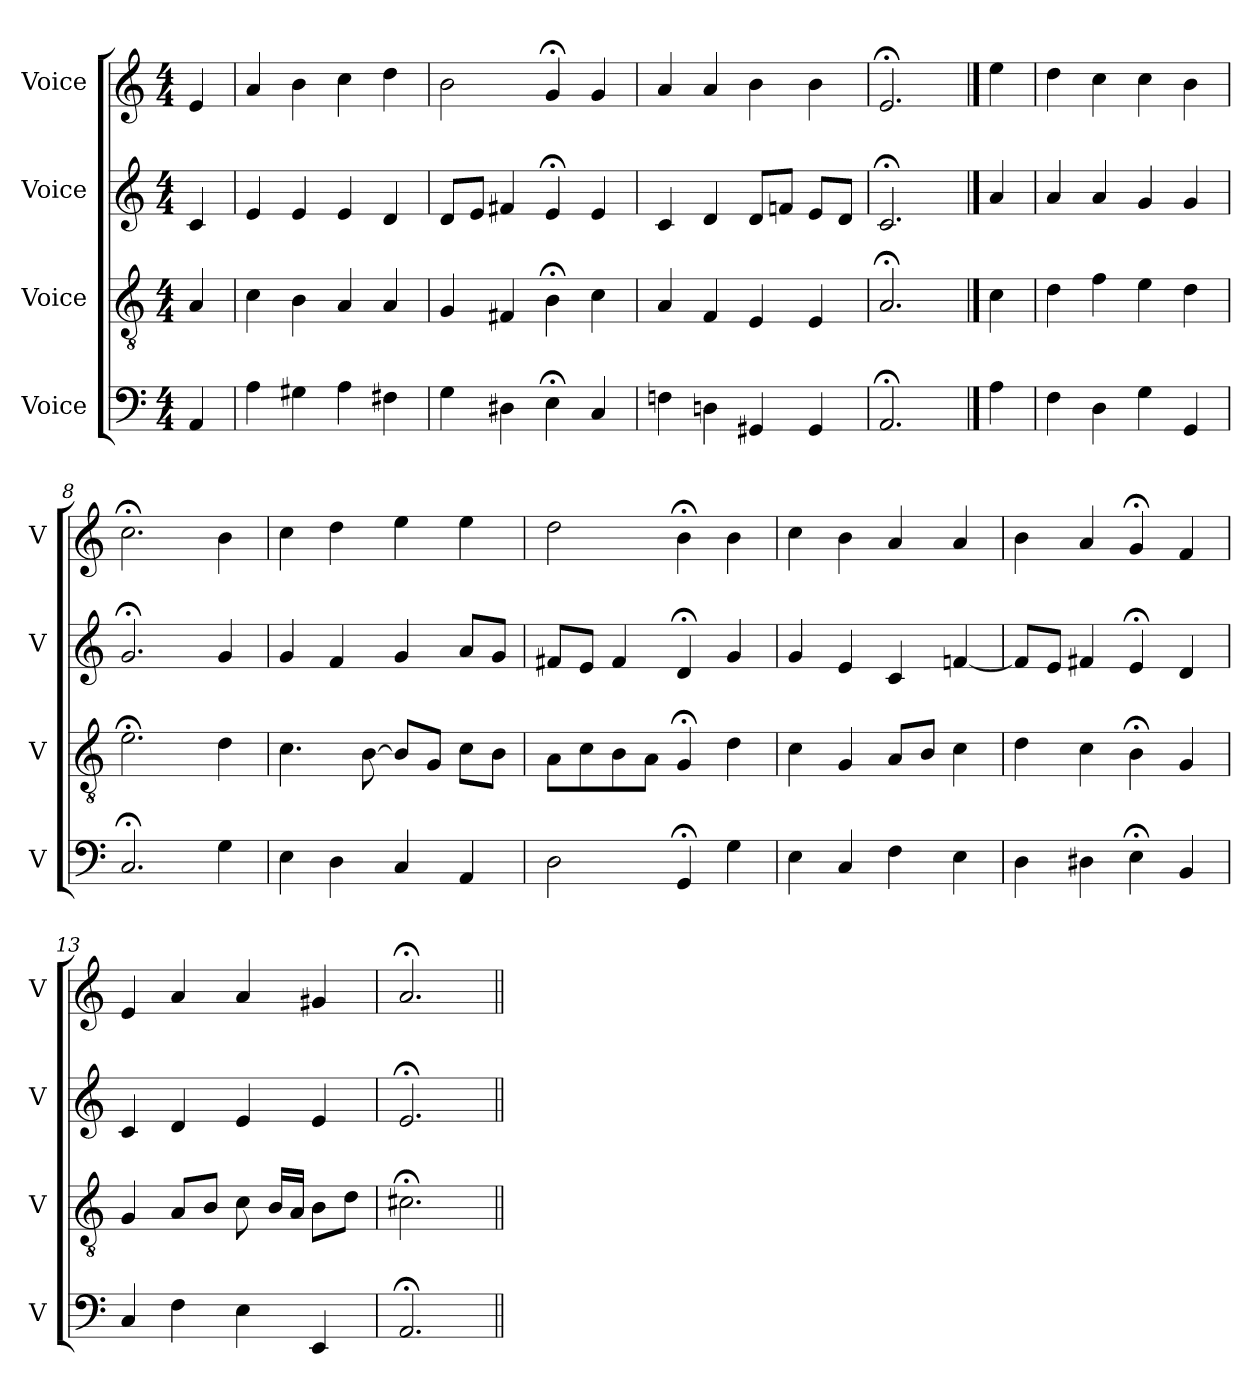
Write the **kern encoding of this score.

**kern	**kern	**kern	**kern
*part4	*part3	*part2	*part1
*staff4	*staff3	*staff2	*staff1
*I"Voice	*I"Voice	*I"Voice	*I"Voice
*I'V	*I'V	*I'V	*I'V
*clefF4	*clefGv2	*clefG2	*clefG2
*k[]	*k[]	*k[]	*k[]
*M4/4	*M4/4	*M4/4	*M4/4
*MM100	*MM100	*MM100	*MM100
=1	=1	=1	=1
4AA/	4A/	4c/	4e/
=2	=2	=2	=2
4A\	4c\	4e/	4a/
4G#X\	4B\	4e/	4b\
4A\	4A/	4e/	4cc\
4F#X\	4A/	4d/	4dd\
=3	=3	=3	=3
4G\	4G/	8d/L	2b\
.	.	8e/J	.
4D#X\	4F#X/	4f#X/	.
4E;\	4B;\	4e;/	4g;/
4C/	4c\	4e/	4g/
=4	=4	=4	=4
4Fn\	4A/	4c/	4a/
4Dn\	4F/	4d/	4a/
4GG#X/	4E/	8d/L	4b\
.	.	8fn/J	.
4GG#/	4E/	8e/L	4b\
.	.	8d/J	.
=5	=5	=5	=5
2.AA;/	2.A;/	2.c;/	2.e;/
==6	==6	==6	==6
4A\	4c\	4a/	4ee\
=7	=7	=7	=7
4F\	4d\	4a/	4dd\
4D\	4f\	4a/	4cc\
4G\	4e\	4g/	4cc\
4GG/	4d\	4g/	4b\
=8	=8	=8	=8
2.C;/	2.e;\	2.g;/	2.cc;\
4G\	4d\	4g/	4b\
=9	=9	=9	=9
4E\	4.c\	4g/	4cc\
4D\	.	4f/	4dd\
.	[8B\	.	.
4C/	8B/L]	4g/	4ee\
.	8G/J	.	.
4AA/	8c\L	8a/L	4ee\
.	8B\J	8g/J	.
!!LO:LB:g=z
=10	=10	=10	=10
2D\	8A\L	8f#X/L	2dd\
.	8c\	8e/J	.
.	8B\	4f#/	.
.	8A\J	.	.
4GG;/	4G;/	4d;/	4b;\
4G\	4d\	4g/	4b\
=11	=11	=11	=11
4E\	4c\	4g/	4cc\
4C/	4G/	4e/	4b\
4F\	8A/L	4c/	4a/
.	8B/J	.	.
4E\	4c\	[4fn/	4a/
=12	=12	=12	=12
4D\	4d\	8f/L]	4b\
.	.	8e/J	.
4D#X\	4c\	4f#X/	4a/
4E;\	4B;\	4e;/	4g;/
4BB/	4G/	4d/	4f/
=13	=13	=13	=13
4C/	4G/	4c/	4e/
4F\	8A/L	4d/	4a/
.	8B/J	.	.
4E\	8c\	4e/	4a/
.	16B/LL	.	.
.	16A/JJ	.	.
4EE/	8B\L	4e/	4g#X/
.	8d\J	.	.
=14	=14	=14	=14
2.AA;/	2.c#X;\	2.e;/	2.a;/
=||	=||	=||	=||
*-	*-	*-	*-
